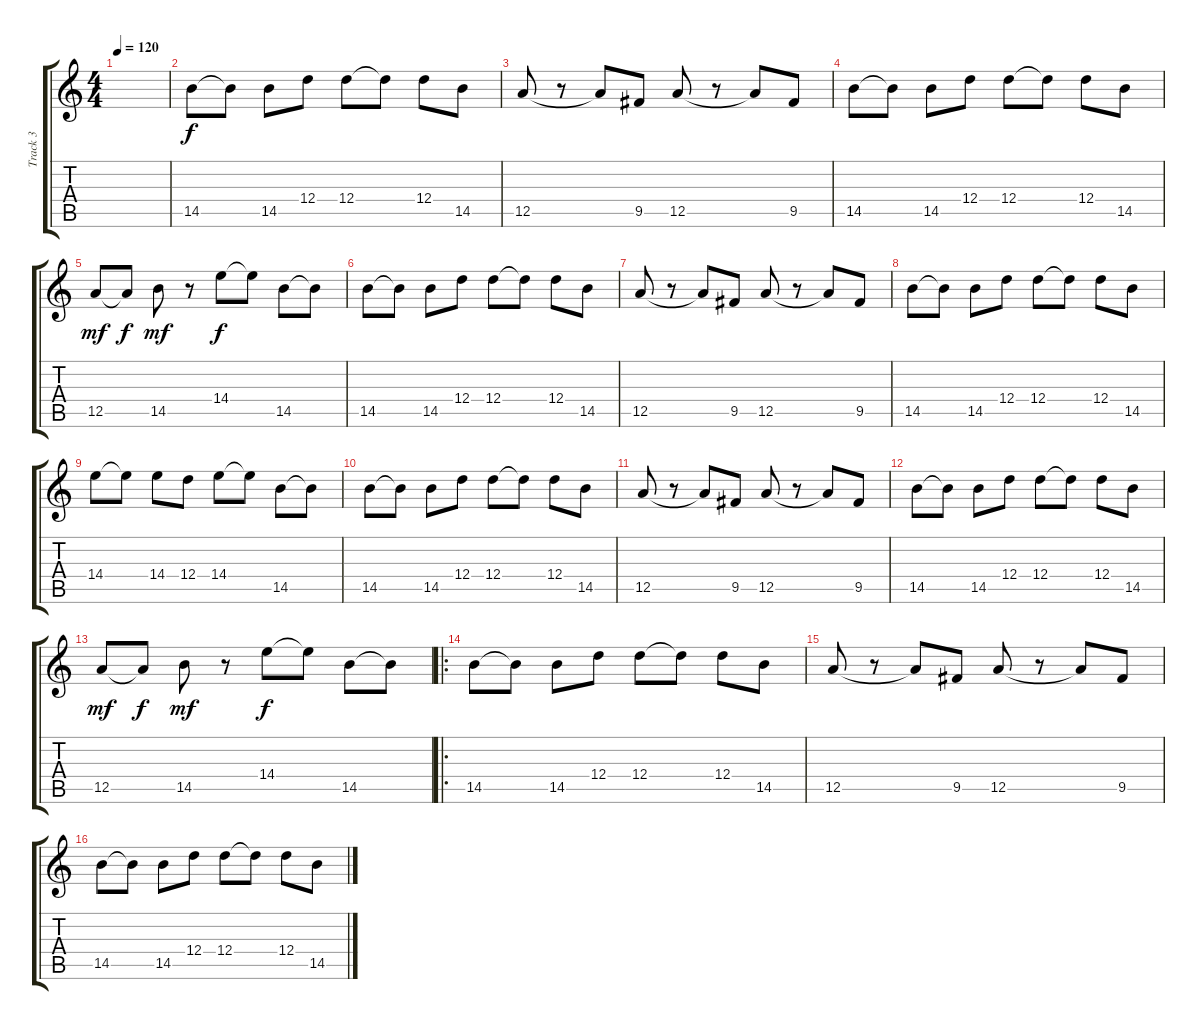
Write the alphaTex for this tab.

\track ("Track 3" "Track 3") {instrument distortionguitar}
\staff {score tabs}
\tuning (E4 B3 G3 D3 A2 E2) {hide}
\ts (4 4)
\tempo 120
\clef g2
\ks c
|
14.5.8{dy f} 14.5{t}.8 14.5.8 12.4.8 12.4.8 12.4{t}.8 12.4.8 14.5.8 |
12.5.8 r.8 12.5{t}.8 9.5.8 12.5.8 r.8 12.5{t}.8 9.5.8 |
14.5.8 14.5{t}.8 14.5.8 12.4.8 12.4.8 12.4{t}.8 12.4.8 14.5.8 |
12.5.8{dy mf} 12.5{t}.8{dy f} 14.5.8{dy mf} r.8 14.4.8{dy f} 14.4{t}.8 14.5.8 14.5{t}.8 |
14.5.8 14.5{t}.8 14.5.8 12.4.8 12.4.8 12.4{t}.8 12.4.8 14.5.8 |
12.5.8 r.8 12.5{t}.8 9.5.8 12.5.8 r.8 12.5{t}.8 9.5.8 |
14.5.8 14.5{t}.8 14.5.8 12.4.8 12.4.8 12.4{t}.8 12.4.8 14.5.8 |
14.4.8 14.4{t}.8 14.4.8 12.4.8 14.4.8 14.4{t}.8 14.5.8 14.5{t}.8 |
14.5.8 14.5{t}.8 14.5.8 12.4.8 12.4.8 12.4{t}.8 12.4.8 14.5.8 |
12.5.8 r.8 12.5{t}.8 9.5.8 12.5.8 r.8 12.5{t}.8 9.5.8 |
14.5.8 14.5{t}.8 14.5.8 12.4.8 12.4.8 12.4{t}.8 12.4.8 14.5.8 |
12.5.8{dy mf} 12.5{t}.8{dy f} 14.5.8{dy mf} r.8 14.4.8{dy f} 14.4{t}.8 14.5.8 14.5{t}.8 |
\ro
14.5.8 14.5{t}.8 14.5.8 12.4.8 12.4.8 12.4{t}.8 12.4.8 14.5.8 |
12.5.8 r.8 12.5{t}.8 9.5.8 12.5.8 r.8 12.5{t}.8 9.5.8 |
14.5.8 14.5{t}.8 14.5.8 12.4.8 12.4.8 12.4{t}.8 12.4.8 14.5.8
